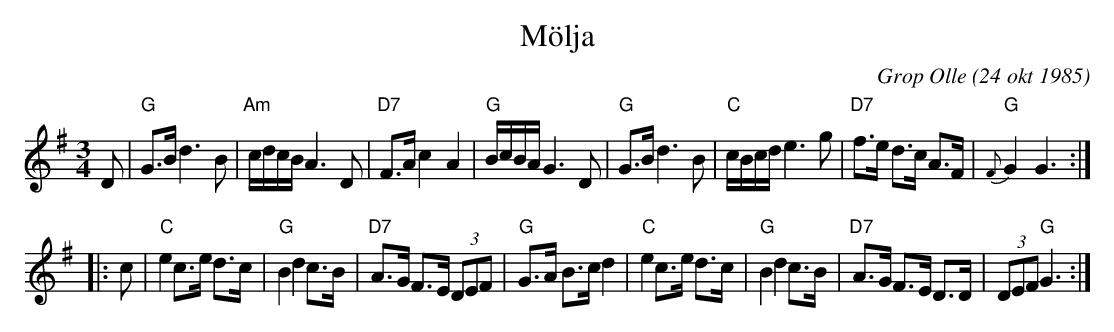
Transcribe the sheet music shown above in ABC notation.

X:1
T: M\"olja
C: Grop Olle (24 okt 1985)
M: 3/4
L: 1/8
K: G
D \
| "G"G>B d3 B \
| "Am"c/d/c/B/ A3 D \
| "D7"F>A c2 A2 \
| "G"B/c/B/A/ G3 D \
| "G"G>B d3 B \
| "C"c/B/c/d/e3 g \
| "D7"f>e d>c A>F \
| "G"{F}G2 G3 :|
|: c \
| "C"e2 c>e d>c \
|"G"B2 d2 c>B \
| "D7"A>G F>E (3DEF \
| "G"G>A B>c d2 \
| "C"e2 c>e d>c \
|"G"B2 d2 c>B \
| "D7"A>G F>E D>D \
| (3DEF "G"G3 :|
